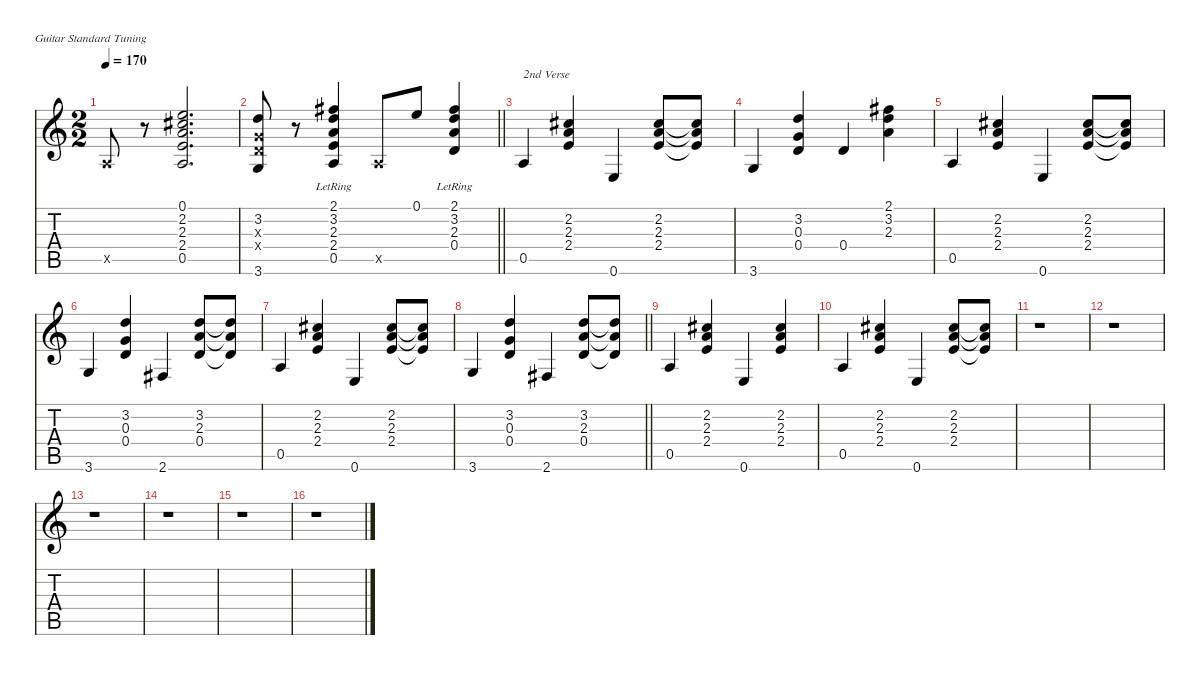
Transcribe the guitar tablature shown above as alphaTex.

\defaultSystemsLayout 4
\hideDynamics
\bracketExtendMode nobrackets
\singleTrackTrackNamePolicy hidden
\multiTrackTrackNamePolicy hidden
\firstSystemTrackNameMode fullname
\firstSystemTrackNameOrientation horizontal
\otherSystemsTrackNameOrientation horizontal
\track ("Acoustic III" "n.guit.") {instrument acousticguitarnylon}
\staff {score tabs}
\tuning (E4 B3 G3 D3 A2 E2)
\ts (2 2)
\tempo 170
\clef g2
\ks c
0.5{x}.8{dy f beam Up} r.8{beam Up} (0.1 2.2{acc #} 2.3 2.4 0.5).2{d beam Up} |
\barLineRight lightlight
(3.2 0.3{x} 0.4{x} 3.6).8{beam Up} r.8{beam Up} (2.1{lr acc #} 3.2{lr} 2.3{lr} 2.4{lr} 0.5{lr}).4{beam Up} 0.5{x}.8{beam Up} 0.1.8{beam Up} (2.1{lr acc #} 3.2{lr} 2.3{lr} 0.4{lr}).4{beam Up} |
0.5.4{txt "2nd Verse" beam Up} (2.2{acc #} 2.3 2.4).4{beam Up} 0.6.4{beam Up} (2.2{acc #} 2.3 2.4).8{beam Up} (2.2{t acc #} 2.3{t} 2.4{t}).8{beam Up} |
3.6.4{beam Up} (3.2 0.3 0.4).4{beam Up} 0.4.4{beam Up} (2.1{acc #} 3.2 2.3).4{beam Down} |
0.5.4{beam Up} (2.2{acc #} 2.3 2.4).4{beam Up} 0.6.4{beam Up} (2.2{acc #} 2.3 2.4).8{beam Up} (2.2{t acc #} 2.3{t} 2.4{t}).8{beam Up} |
3.6.4{beam Up} (3.2 0.3 0.4).4{beam Up} 2.6{acc #}.4{beam Up} (3.2 2.3 0.4).8{beam Up} (3.2{t} 2.3{t} 0.4{t}).8{beam Up} |
0.5.4{beam Up} (2.2{acc #} 2.3 2.4).4{beam Up} 0.6.4{beam Up} (2.2{acc #} 2.3 2.4).8{beam Up} (2.2{t acc #} 2.3{t} 2.4{t}).8{beam Up} |
\barLineRight lightlight
3.6.4{beam Up} (3.2 0.3 0.4).4{beam Up} 2.6{acc #}.4{beam Up} (3.2 2.3 0.4).8{beam Up} (3.2{t} 2.3{t} 0.4{t}).8{beam Up} |
0.5.4{beam Up} (2.2{acc #} 2.3 2.4).4{beam Up} 0.6.4{beam Up} (2.2{acc #} 2.3 2.4).4{beam Up} |
0.5.4{beam Up} (2.2{acc #} 2.3 2.4).4{beam Up} 0.6.4{beam Up} (2.2{acc #} 2.3 2.4).8{beam Up} (2.2{t acc #} 2.3{t} 2.4{t}).8{beam Up} |
r.1{beam Down} |
r.1{beam Down} |
r.1{beam Down} |
r.1{beam Down} |
r.1{beam Down} |
r.1{beam Down}
